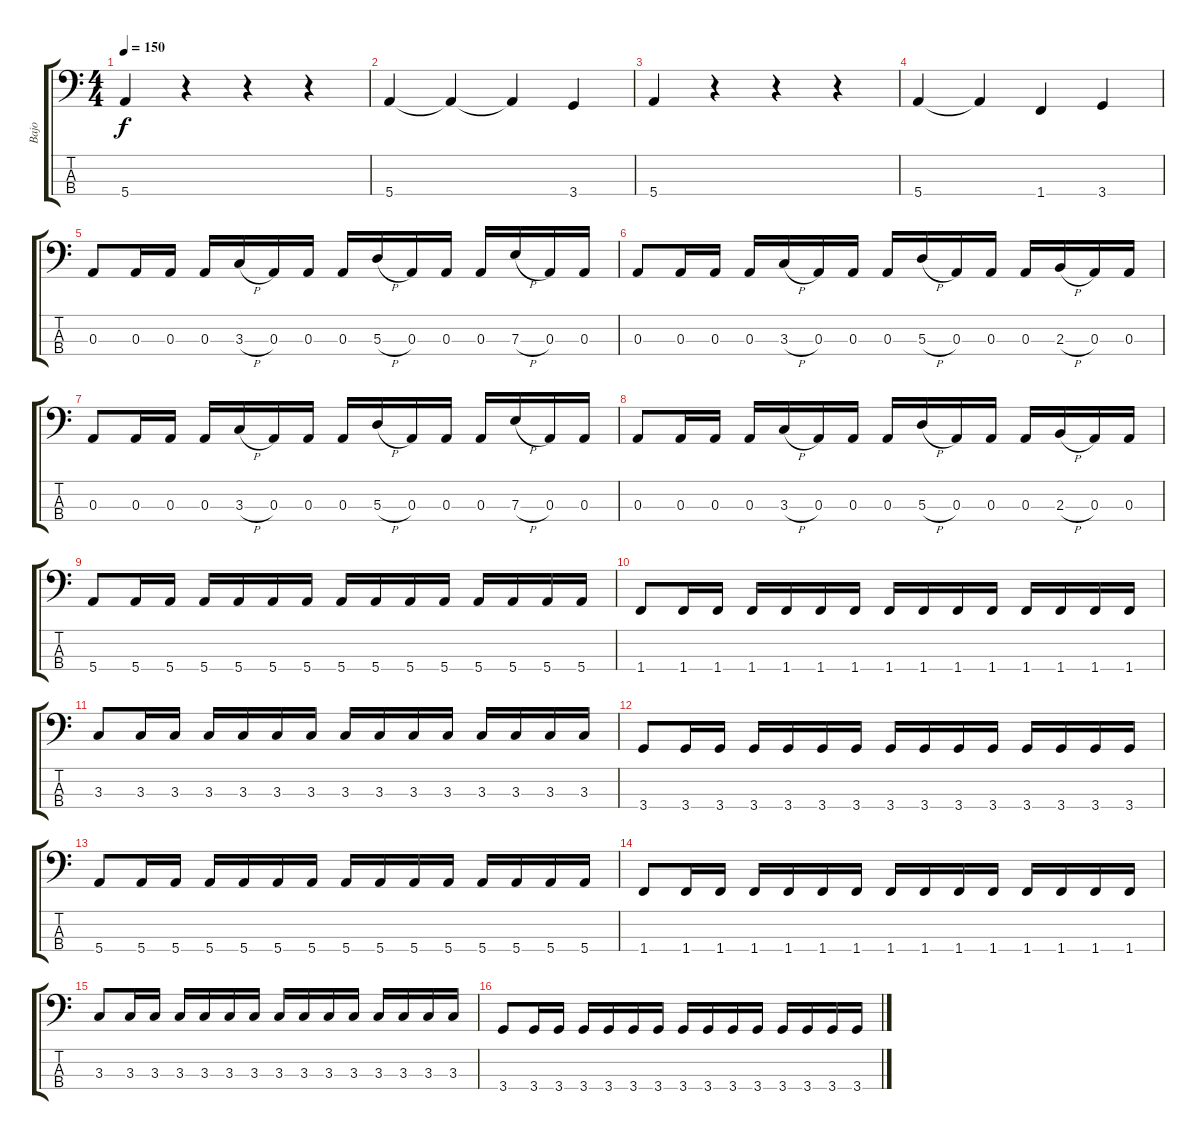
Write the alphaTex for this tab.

\track ("Bajo" "Bajo") {instrument electricbasspick}
\staff {score tabs}
\tuning (G2 D2 A1 E1) {hide}
\ts (4 4)
\tempo 150
\clef f4
\ks c
5.4.4{dy f instrument electricbasspick} r.4 r.4 r.4 |
5.4.4 5.4{t}.4 5.4{t}.4 3.4.4 |
5.4.4 r.4 r.4 r.4 |
5.4.4 5.4{t}.4 1.4.4 3.4.4 |
0.3.8 0.3.16 0.3.16 0.3.16 3.3{h}.16 0.3.16 0.3.16 0.3.16 5.3{h}.16 0.3.16 0.3.16 0.3.16 7.3{h}.16 0.3.16 0.3.16 |
0.3.8 0.3.16 0.3.16 0.3.16 3.3{h}.16 0.3.16 0.3.16 0.3.16 5.3{h}.16 0.3.16 0.3.16 0.3.16 2.3{h}.16 0.3.16 0.3.16 |
0.3.8 0.3.16 0.3.16 0.3.16 3.3{h}.16 0.3.16 0.3.16 0.3.16 5.3{h}.16 0.3.16 0.3.16 0.3.16 7.3{h}.16 0.3.16 0.3.16 |
0.3.8 0.3.16 0.3.16 0.3.16 3.3{h}.16 0.3.16 0.3.16 0.3.16 5.3{h}.16 0.3.16 0.3.16 0.3.16 2.3{h}.16 0.3.16 0.3.16 |
5.4.8 5.4.16 5.4.16 5.4.16 5.4.16 5.4.16 5.4.16 5.4.16 5.4.16 5.4.16 5.4.16 5.4.16 5.4.16 5.4.16 5.4.16 |
1.4.8 1.4.16 1.4.16 1.4.16 1.4.16 1.4.16 1.4.16 1.4.16 1.4.16 1.4.16 1.4.16 1.4.16 1.4.16 1.4.16 1.4.16 |
3.3.8 3.3.16 3.3.16 3.3.16 3.3.16 3.3.16 3.3.16 3.3.16 3.3.16 3.3.16 3.3.16 3.3.16 3.3.16 3.3.16 3.3.16 |
3.4.8 3.4.16 3.4.16 3.4.16 3.4.16 3.4.16 3.4.16 3.4.16 3.4.16 3.4.16 3.4.16 3.4.16 3.4.16 3.4.16 3.4.16 |
5.4.8 5.4.16 5.4.16 5.4.16 5.4.16 5.4.16 5.4.16 5.4.16 5.4.16 5.4.16 5.4.16 5.4.16 5.4.16 5.4.16 5.4.16 |
1.4.8 1.4.16 1.4.16 1.4.16 1.4.16 1.4.16 1.4.16 1.4.16 1.4.16 1.4.16 1.4.16 1.4.16 1.4.16 1.4.16 1.4.16 |
3.3.8 3.3.16 3.3.16 3.3.16 3.3.16 3.3.16 3.3.16 3.3.16 3.3.16 3.3.16 3.3.16 3.3.16 3.3.16 3.3.16 3.3.16 |
3.4.8 3.4.16 3.4.16 3.4.16 3.4.16 3.4.16 3.4.16 3.4.16 3.4.16 3.4.16 3.4.16 3.4.16 3.4.16 3.4.16 3.4.16
